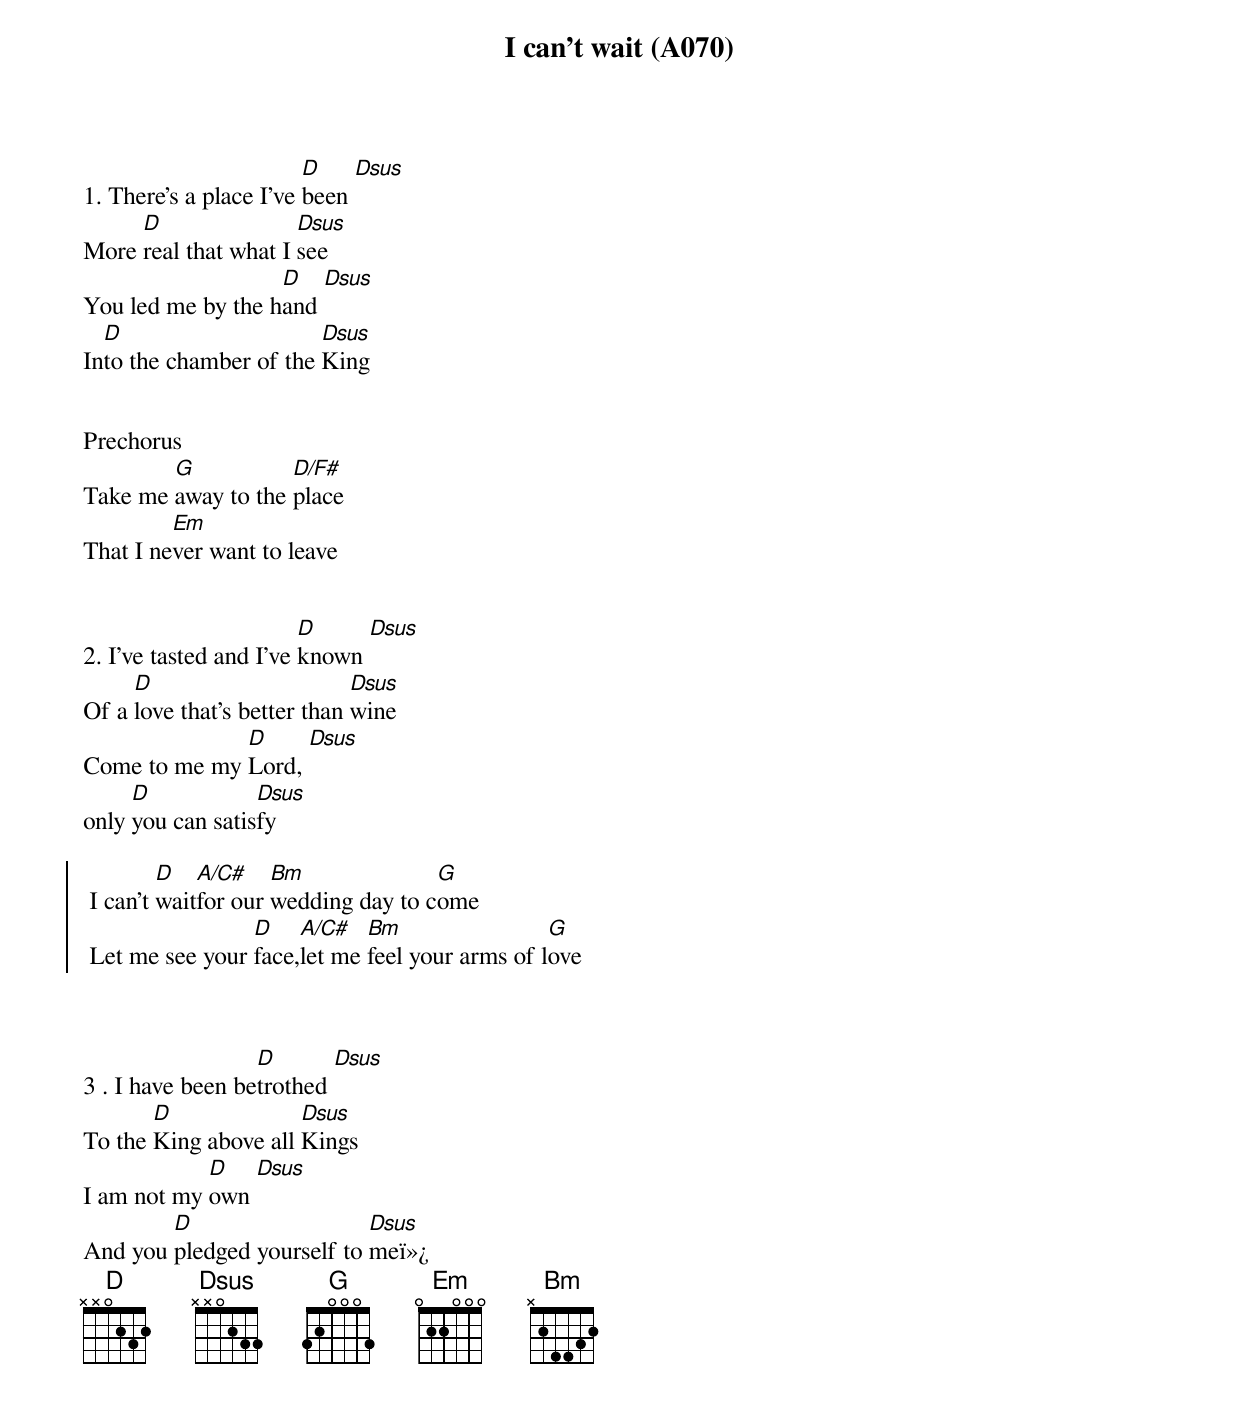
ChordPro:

{title: I can't wait (A070)}
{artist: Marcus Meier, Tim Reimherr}

1. There's a place I've [D]been [Dsus]
More [D]real that what I [Dsus]see
You led me by the h[D]and [Dsus]
In[D]to the chamber of the [Dsus]King


Prechorus
Take me [G]away to the [D/F#]place
That I ne[Em]ver want to leave


2. I've tasted and I've [D]known [Dsus]
Of a [D]love that's better than [Dsus]wine
Come to me my [D]Lord, [Dsus]
only [D]you can satis[Dsus]fy

{soc}
 I can't [D]wait[A/C#]for our [Bm]wedding day to c[G]ome
 Let me see your [D]face,[A/C#]let me [Bm]feel your arms of l[G]ove
 {eoc}



3 . I have been be[D]trothed [Dsus]
To the [D]King above all [Dsus]Kings
I am not my [D]own [Dsus]
And you [D]pledged yourself to [Dsus]meï»¿
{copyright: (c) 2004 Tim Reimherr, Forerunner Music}
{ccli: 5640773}
